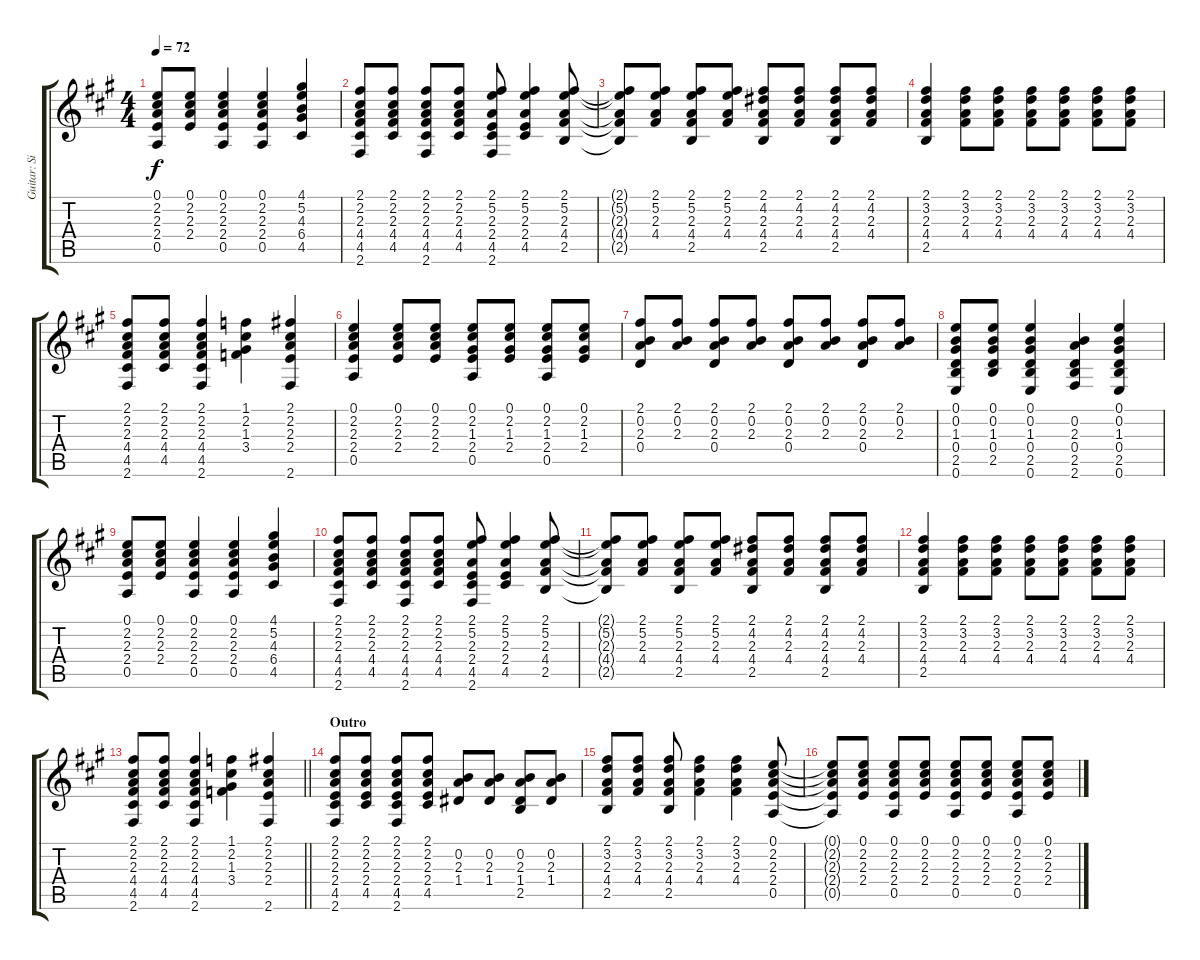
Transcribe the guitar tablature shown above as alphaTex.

\track ("Guitar: Sid" "Guitar: Si") {instrument acousticguitarsteel}
\staff {score tabs}
\tuning (E4 B3 G3 D3 A2 E2) {hide}
\ts (4 4)
\tempo 72
\clef g2
\ks a
(0.1 2.2 2.3 2.4 0.5).8{dy f} (0.1 2.2 2.3 2.4).8 (0.1 2.2 2.3 2.4 0.5).4 (0.1 2.2 2.3 2.4 0.5).4 (4.1 5.2 4.3 6.4 4.5).4 |
(2.1 2.2 2.3 4.4 4.5 2.6).8 (2.1 2.2 2.3 4.4 4.5).8 (2.1 2.2 2.3 4.4 4.5 2.6).8 (2.1 2.2 2.3 4.4 4.5).8 (2.1 5.2 2.3 2.4 4.5 2.6).8 (2.1 5.2 2.3 2.4 4.5).4 (2.1 5.2 2.3 4.4 2.5).8 |
(2.1{t} 5.2{t} 2.3{t} 4.4{t} 2.5{t}).8 (2.1 5.2 2.3 4.4).8 (2.1 5.2 2.3 4.4 2.5).8 (2.1 5.2 2.3 4.4).8 (2.1 4.2 2.3 4.4 2.5).8 (2.1 4.2 2.3 4.4).8 (2.1 4.2 2.3 4.4 2.5).8 (2.1 4.2 2.3 4.4).8 |
(2.1 3.2 2.3 4.4 2.5).4 (2.1 3.2 2.3 4.4).8 (2.1 3.2 2.3 4.4).8 (2.1 3.2 2.3 4.4).8 (2.1 3.2 2.3 4.4).8 (2.1 3.2 2.3 4.4).8 (2.1 3.2 2.3 4.4).8 |
(2.1 2.2 2.3 4.4 4.5 2.6).8 (2.1 2.2 2.3 4.4 4.5).8 (2.1 2.2 2.3 4.4 4.5 2.6).4 (1.1 2.2 1.3 3.4).4 (2.1 2.2 2.3 2.4 2.6).4 |
(0.1 2.2 2.3 2.4 0.5).4 (0.1 2.2 2.3 2.4).8 (0.1 2.2 2.3 2.4).8 (0.1 2.2 1.3 2.4 0.5).8 (0.1 2.2 1.3 2.4).8 (0.1 2.2 1.3 2.4 0.5).8 (0.1 2.2 1.3 2.4).8 |
(2.1 0.2 2.3 0.4).8 (2.1 0.2 2.3).8 (2.1 0.2 2.3 0.4).8 (2.1 0.2 2.3).8 (2.1 0.2 2.3 0.4).8 (2.1 0.2 2.3).8 (2.1 0.2 2.3 0.4).8 (2.1 0.2 2.3).8 |
(0.1 0.2 1.3 0.4 2.5 0.6).8 (0.1 0.2 1.3 0.4 2.5).8 (0.1 0.2 1.3 0.4 2.5 0.6).4 (0.2 2.3 0.4 2.5 2.6).4 (0.1 0.2 1.3 0.4 2.5 0.6).4 |
(0.1 2.2 2.3 2.4 0.5).8 (0.1 2.2 2.3 2.4).8 (0.1 2.2 2.3 2.4 0.5).4 (0.1 2.2 2.3 2.4 0.5).4 (4.1 5.2 4.3 6.4 4.5).4 |
(2.1 2.2 2.3 4.4 4.5 2.6).8 (2.1 2.2 2.3 4.4 4.5).8 (2.1 2.2 2.3 4.4 4.5 2.6).8 (2.1 2.2 2.3 4.4 4.5).8 (2.1 5.2 2.3 2.4 4.5 2.6).8 (2.1 5.2 2.3 2.4 4.5).4 (2.1 5.2 2.3 4.4 2.5).8 |
(2.1{t} 5.2{t} 2.3{t} 4.4{t} 2.5{t}).8 (2.1 5.2 2.3 4.4).8 (2.1 5.2 2.3 4.4 2.5).8 (2.1 5.2 2.3 4.4).8 (2.1 4.2 2.3 4.4 2.5).8 (2.1 4.2 2.3 4.4).8 (2.1 4.2 2.3 4.4 2.5).8 (2.1 4.2 2.3 4.4).8 |
(2.1 3.2 2.3 4.4 2.5).4 (2.1 3.2 2.3 4.4).8 (2.1 3.2 2.3 4.4).8 (2.1 3.2 2.3 4.4).8 (2.1 3.2 2.3 4.4).8 (2.1 3.2 2.3 4.4).8 (2.1 3.2 2.3 4.4).8 |
\barLineRight lightlight
(2.1 2.2 2.3 4.4 4.5 2.6).8 (2.1 2.2 2.3 4.4 4.5).8 (2.1 2.2 2.3 4.4 4.5 2.6).4 (1.1 2.2 1.3 3.4).4 (2.1 2.2 2.3 2.4 2.6).4 |
\section ("" "Outro")
(2.1 2.2 2.3 2.4 4.5 2.6).8 (2.1 2.2 2.3 2.4 4.5).8 (2.1 2.2 2.3 2.4 4.5 2.6).8 (2.1 2.2 2.3 2.4 4.5).8 (0.2 2.3 1.4).8 (0.2 2.3 1.4).8 (0.2 2.3 1.4 2.5).8 (0.2 2.3 1.4).8 |
(2.1 3.2 2.3 4.4 2.5).8 (2.1 3.2 2.3 4.4).8 (2.1 3.2 2.3 4.4 2.5).8 (2.1 3.2 2.3 4.4).4 (2.1 3.2 2.3 4.4).4 (0.1 2.2 2.3 2.4 0.5).8 |
(0.1{t} 2.2{t} 2.3{t} 2.4{t} 0.5{t}).8 (0.1 2.2 2.3 2.4).8 (0.1 2.2 2.3 2.4 0.5).8 (0.1 2.2 2.3 2.4).8 (0.1 2.2 2.3 2.4 0.5).8 (0.1 2.2 2.3 2.4).8 (0.1 2.2 2.3 2.4 0.5).8 (0.1 2.2 2.3 2.4).8
